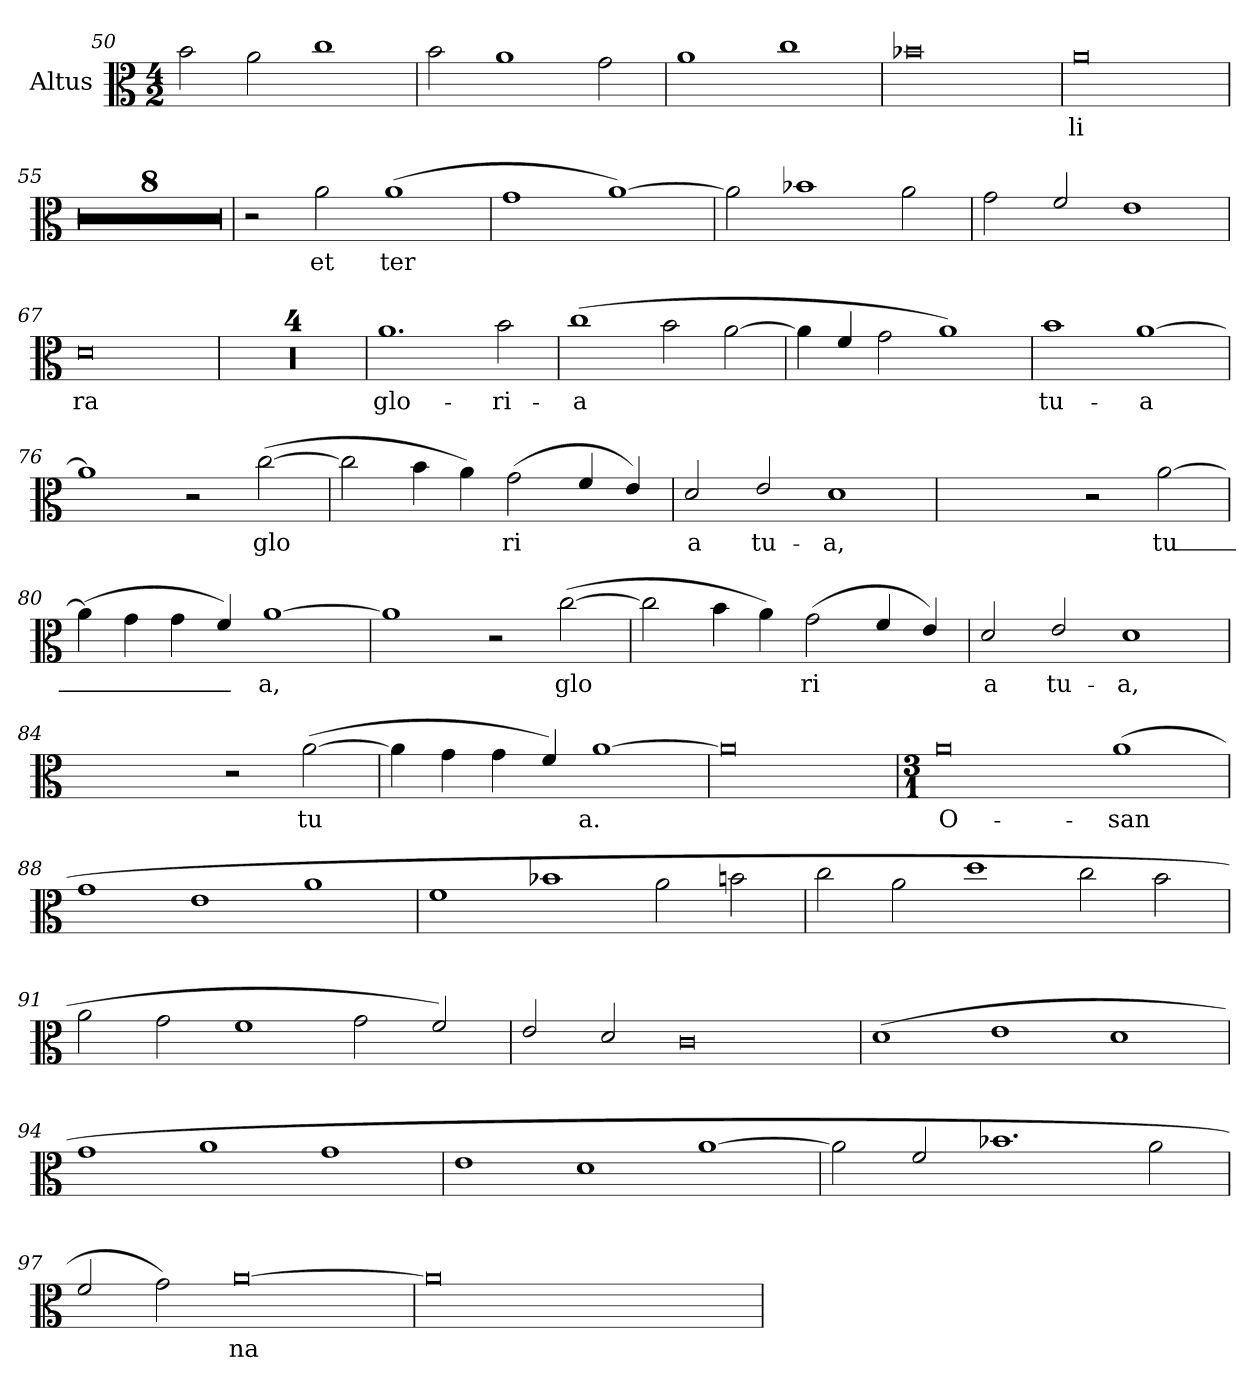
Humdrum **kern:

**kern	**text
*part1	*part1
*staff1	*staff1
*I"Altus	*
*I'A	*
*clefC3	*
*ITrd4c7	*
*k[b-]	*
*M4/2	*
=50	=50
2e\	.
2d\	.
1f	.
=51	=51
2e\	.
1d	.
2c\	.
=52	=52
1d	.
1f	.
=53	=53
0e-X	.
=54	=54
!	!LO:LY:b
0d	li
!!LO:PB:g=z
=55	=55
0r	.
=56	=56
0r	.
=57	=57
0r	.
=58	=58
0r	.
=59	=59
0r	.
=60	=60
0r	.
=61	=61
0r	.
=62	=62
0r	.
!!LO:LB:g=z
=63	=63
2r	.
!	!LO:LY:b
2d\	et
!	!LO:LY:b
(1d	ter
=64	=64
1c	.
[1d)	.
=65	=65
2d\]	.
1e-X	.
2d\	.
=66	=66
2c\	.
2B-/	.
1A	.
!!LO:LB:g=z
=67	=67
!	!LO:LY:b
0G	ra
=68	=68
0r	.
=69	=69
0r	.
=70	=70
0r	.
=71	=71
0r	.
=72	=72
!	!LO:LY:b
1.d	glo-
!	!LO:LY:b
2e\	ri-
!!LO:LB:g=z
=73	=73
!	!LO:LY:b
(1f	a
2e\	.
[2d\	.
=74	=74
4d\]	.
4B-/	.
2c\	.
1d)	.
=75	=75
!	!LO:LY:b
1e	tu-
!	!LO:LY:b
[1d	a
=76	=76
1d]	.
2r	.
!	!LO:LY:b
([2f\	glo
=77	=77
2f\]	.
4e\	.
4d\)	.
!	!LO:LY:b
(2c\	ri
4B-/	.
4A/)	.
!!LO:LB:g=z
=78	=78
!	!LO:LY:b
2G/	a
!	!LO:LY:b
2A/	tu-
!	!LO:LY:b
1G	a,
=79	=79
2ryy	.
2ryy	.
2r	.
!	!LO:LY:b
[2d\	tu_-
!!LO:LB:g=z
=80	=80
(4d\]	.
4c\	.
4c\	.
4B-/)	.
!	!LO:LY:b
[1d	a,
=81	=81
1d]	.
2r	.
!	!LO:LY:b
([2f\	glo
=82	=82
2f\]	.
4e\	.
4d\)	.
!	!LO:LY:b
(2c\	ri
4B-/	.
4A/)	.
=83	=83
!	!LO:LY:b
2G/	a
!	!LO:LY:b
2A/	tu-
!	!LO:LY:b
1G	a,
=84	=84
2ryy	.
2ryy	.
2r	.
!	!LO:LY:b
([2d\	tu
!!LO:LB:g=z
=85	=85
4d\]	.
4c\	.
4c\	.
4B-/)	.
!	!LO:LY:b
[1d	a.
=86	=86
0d]	.
!!LO:LB:g=z
=87	=87
*M3/1	*
!	!LO:LY:b
0d	O-
!	!LO:LY:b
(1d	san
=88	=88
1c	.
1A	.
1d	.
=89	=89
1B-	.
1e-X	.
2d\	.
2en\	.
=90	=90
2f\	.
2d\	.
1g	.
2f\	.
2e\	.
!!LO:LB:g=z
=91	=91
2d\	.
2c\	.
1B-	.
2c\	.
2B-/)	.
=92	=92
2A/	.
2G/	.
0F	.
!!LO:LB:g=z
=93	=93
(1G	.
1A	.
1G	.
=94	=94
1c	.
1d	.
1c	.
=95	=95
1A	.
1G	.
[1d	.
=96	=96
2d\]	.
2B-/	.
1.e-X	.
2d\	.
!!LO:LB:g=z
=97	=97
2B-/	.
2c\)	.
!	!LO:LY:b
[0d	na
=98	=98
0d]	.
2ryy	.
2ryy	.
=	=
*-	*-
